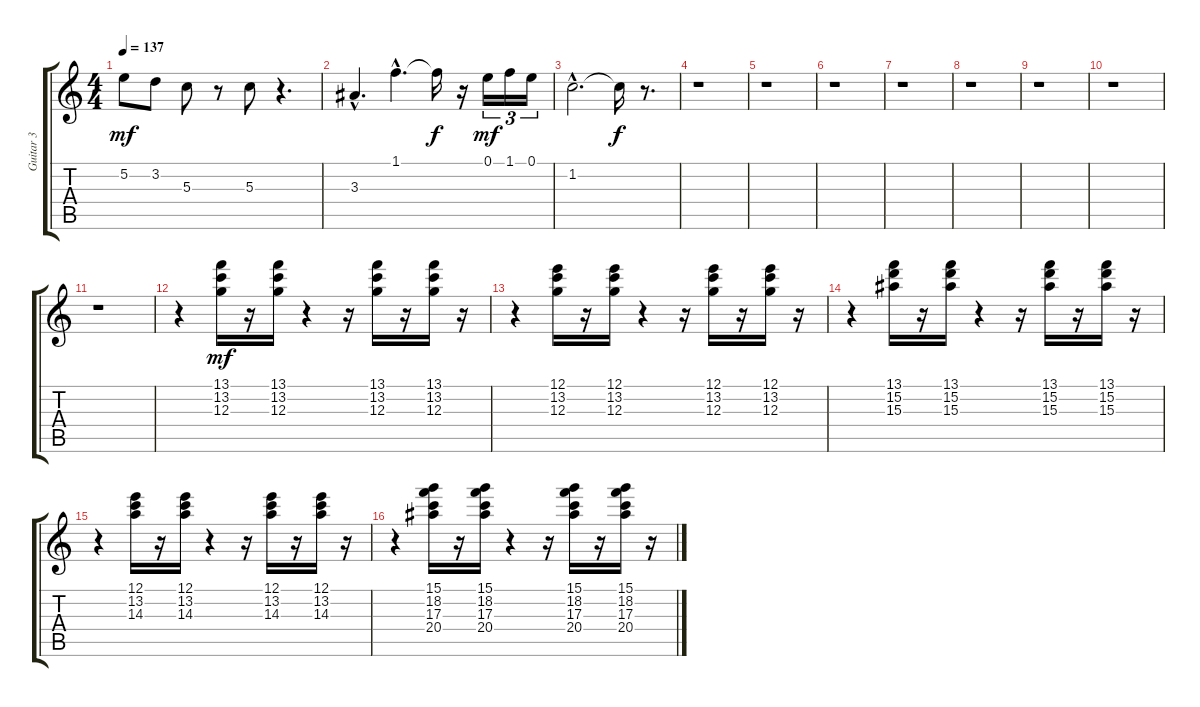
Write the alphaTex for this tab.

\track ("Guitar 3" "Guitar 3") {instrument overdrivenguitar}
\staff {score tabs}
\tuning (E4 B3 G3 D3 A2 E2) {hide}
\ts (4 4)
\tempo 137
\clef g2
\ks c
5.2.8{dy mf} 3.2.8 5.3.8 r.8 5.3.8 r.4{d} |
3.3{hac}.4{d} 1.1{hac}.4{d} 1.1{t}.16{dy f} r.16 0.1.16{tu (3 2) dy mf} 1.1.16{tu (3 2)} 0.1.16{tu (3 2)} |
1.2{hac}.2{d} 1.2{t}.16{dy f} r.8{d} |
r.1 |
r.1 |
r.1 |
r.1 |
r.1 |
r.1 |
r.1 |
r.1 |
r.4 (13.1 13.2 12.3).16{dy mf} r.16 (13.1 13.2 12.3).16 r.4 r.16 (13.1 13.2 12.3).16 r.16 (13.1 13.2 12.3).16 r.16 |
r.4 (12.1 13.2 12.3).16 r.16 (12.1 13.2 12.3).16 r.4 r.16 (12.1 13.2 12.3).16 r.16 (12.1 13.2 12.3).16 r.16 |
r.4 (13.1 15.2 15.3).16 r.16 (13.1 15.2 15.3).16 r.4 r.16 (13.1 15.2 15.3).16 r.16 (13.1 15.2 15.3).16 r.16 |
r.4 (12.1 13.2 14.3).16 r.16 (12.1 13.2 14.3).16 r.4 r.16 (12.1 13.2 14.3).16 r.16 (12.1 13.2 14.3).16 r.16 |
r.4 (15.1 18.2 17.3 20.4).16 r.16 (15.1 18.2 17.3 20.4).16 r.4 r.16 (15.1 18.2 17.3 20.4).16 r.16 (15.1 18.2 17.3 20.4).16 r.16
